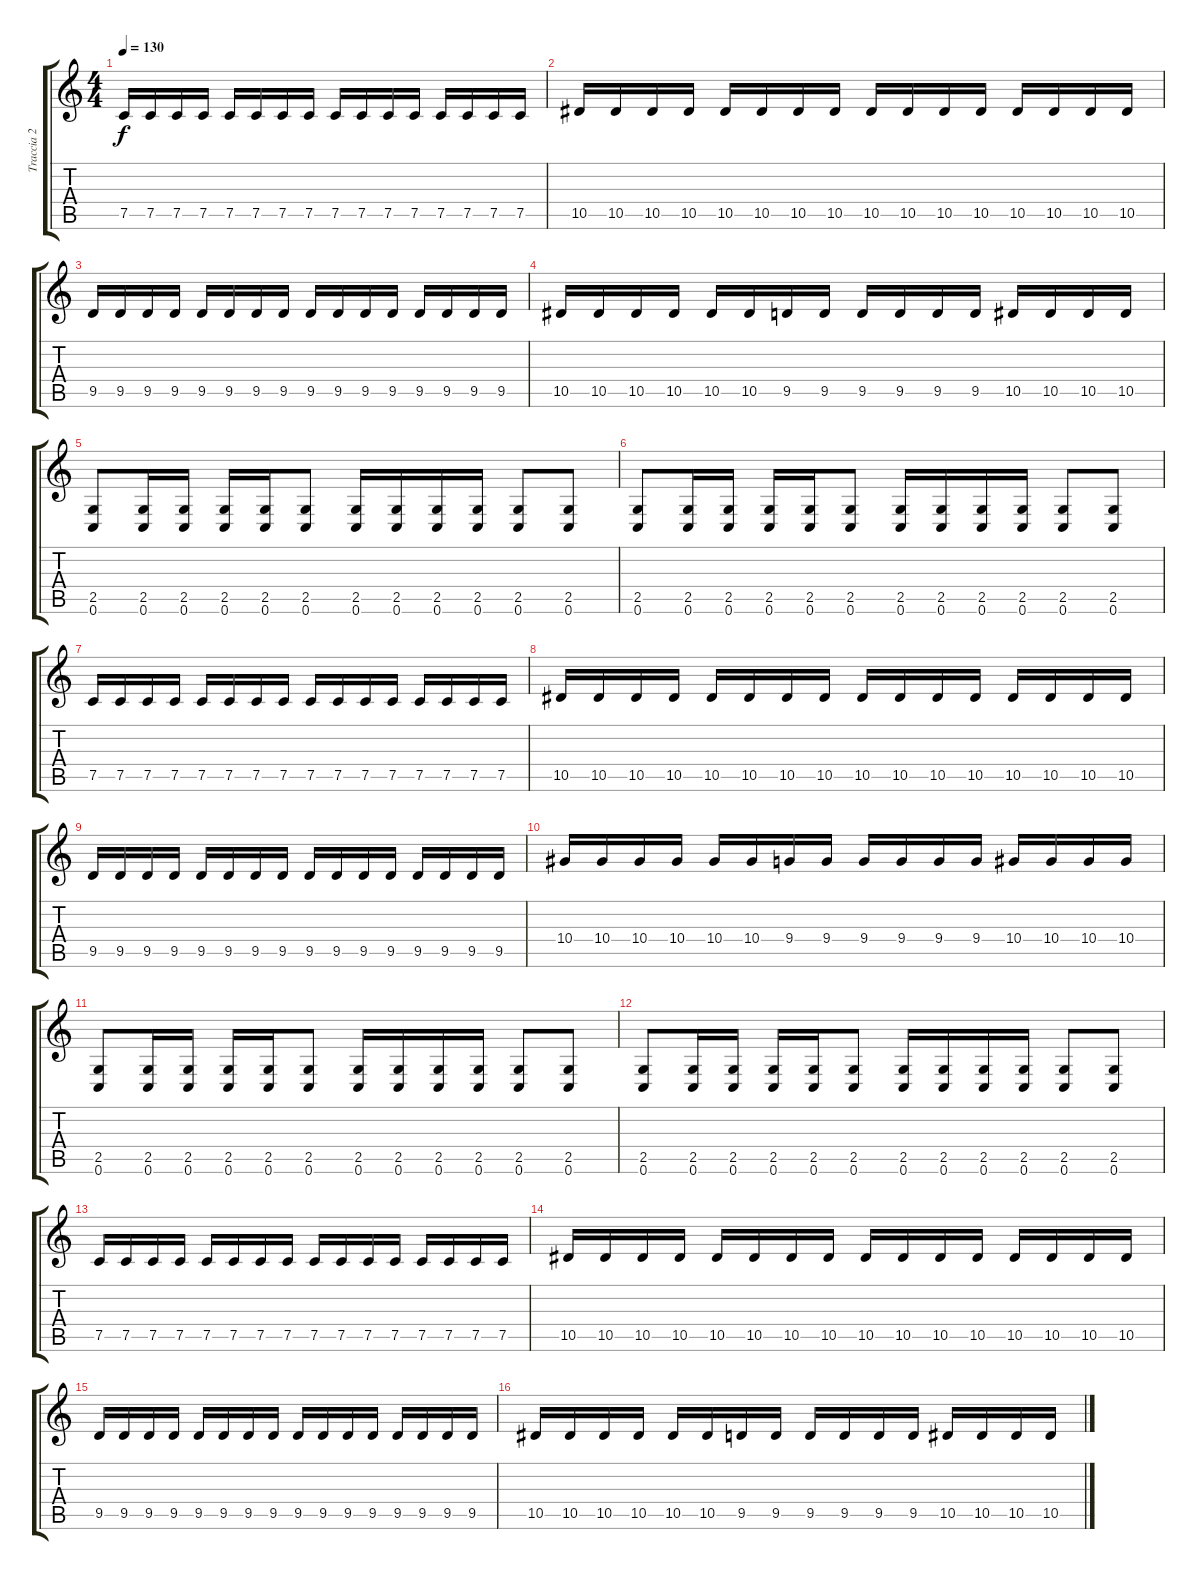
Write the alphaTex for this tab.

\track ("Traccia 2" "Traccia 2") {instrument distortionguitar}
\staff {score tabs}
\tuning (C4 G3 Eb3 Bb2 F2 C2) {hide}
\ts (4 4)
\tempo 130
\clef g2
\ks c
7.5.16{dy f} 7.5.16 7.5.16 7.5.16 7.5.16 7.5.16 7.5.16 7.5.16 7.5.16 7.5.16 7.5.16 7.5.16 7.5.16 7.5.16 7.5.16 7.5.16 |
10.5.16 10.5.16 10.5.16 10.5.16 10.5.16 10.5.16 10.5.16 10.5.16 10.5.16 10.5.16 10.5.16 10.5.16 10.5.16 10.5.16 10.5.16 10.5.16 |
9.5.16 9.5.16 9.5.16 9.5.16 9.5.16 9.5.16 9.5.16 9.5.16 9.5.16 9.5.16 9.5.16 9.5.16 9.5.16 9.5.16 9.5.16 9.5.16 |
10.5.16 10.5.16 10.5.16 10.5.16 10.5.16 10.5.16 9.5.16 9.5.16 9.5.16 9.5.16 9.5.16 9.5.16 10.5.16 10.5.16 10.5.16 10.5.16 |
(2.5 0.6).8 (2.5 0.6).16 (2.5 0.6).16 (2.5 0.6).16 (2.5 0.6).16 (2.5 0.6).8 (2.5 0.6).16 (2.5 0.6).16 (2.5 0.6).16 (2.5 0.6).16 (2.5 0.6).8 (2.5 0.6).8 |
(2.5 0.6).8 (2.5 0.6).16 (2.5 0.6).16 (2.5 0.6).16 (2.5 0.6).16 (2.5 0.6).8 (2.5 0.6).16 (2.5 0.6).16 (2.5 0.6).16 (2.5 0.6).16 (2.5 0.6).8 (2.5 0.6).8 |
7.5.16 7.5.16 7.5.16 7.5.16 7.5.16 7.5.16 7.5.16 7.5.16 7.5.16 7.5.16 7.5.16 7.5.16 7.5.16 7.5.16 7.5.16 7.5.16 |
10.5.16 10.5.16 10.5.16 10.5.16 10.5.16 10.5.16 10.5.16 10.5.16 10.5.16 10.5.16 10.5.16 10.5.16 10.5.16 10.5.16 10.5.16 10.5.16 |
9.5.16 9.5.16 9.5.16 9.5.16 9.5.16 9.5.16 9.5.16 9.5.16 9.5.16 9.5.16 9.5.16 9.5.16 9.5.16 9.5.16 9.5.16 9.5.16 |
10.4.16 10.4.16 10.4.16 10.4.16 10.4.16 10.4.16 9.4.16 9.4.16 9.4.16 9.4.16 9.4.16 9.4.16 10.4.16 10.4.16 10.4.16 10.4.16 |
(2.5 0.6).8 (2.5 0.6).16 (2.5 0.6).16 (2.5 0.6).16 (2.5 0.6).16 (2.5 0.6).8 (2.5 0.6).16 (2.5 0.6).16 (2.5 0.6).16 (2.5 0.6).16 (2.5 0.6).8 (2.5 0.6).8 |
(2.5 0.6).8 (2.5 0.6).16 (2.5 0.6).16 (2.5 0.6).16 (2.5 0.6).16 (2.5 0.6).8 (2.5 0.6).16 (2.5 0.6).16 (2.5 0.6).16 (2.5 0.6).16 (2.5 0.6).8 (2.5 0.6).8 |
7.5.16 7.5.16 7.5.16 7.5.16 7.5.16 7.5.16 7.5.16 7.5.16 7.5.16 7.5.16 7.5.16 7.5.16 7.5.16 7.5.16 7.5.16 7.5.16 |
10.5.16 10.5.16 10.5.16 10.5.16 10.5.16 10.5.16 10.5.16 10.5.16 10.5.16 10.5.16 10.5.16 10.5.16 10.5.16 10.5.16 10.5.16 10.5.16 |
9.5.16 9.5.16 9.5.16 9.5.16 9.5.16 9.5.16 9.5.16 9.5.16 9.5.16 9.5.16 9.5.16 9.5.16 9.5.16 9.5.16 9.5.16 9.5.16 |
10.5.16 10.5.16 10.5.16 10.5.16 10.5.16 10.5.16 9.5.16 9.5.16 9.5.16 9.5.16 9.5.16 9.5.16 10.5.16 10.5.16 10.5.16 10.5.16
